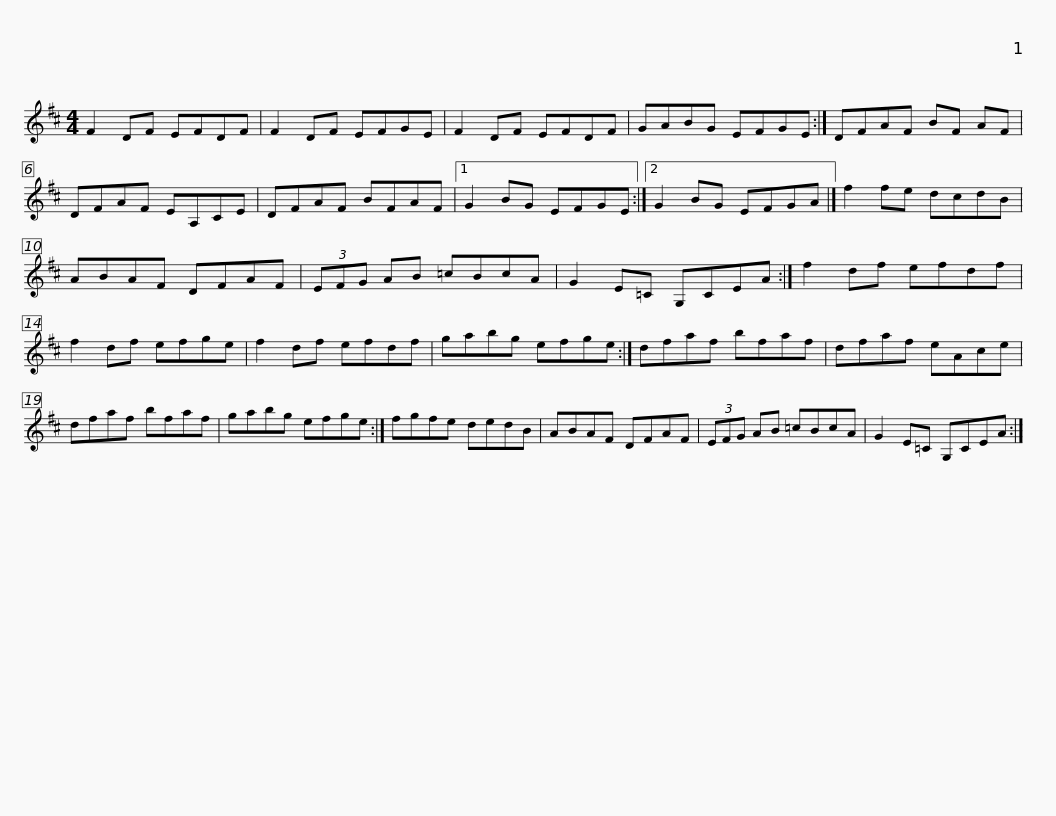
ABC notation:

X:1
L:1/8
M:4/4
I:linebreak $
K:D
V:1 treble
V:1
 F2 DF EFDF | F2 DF EFGE | F2 DF EFDF | GABG EFGE :| DFAF BF AF |$ %5
 DFAF EA,CE | DFAF BFAF |1 G2 BG EFGE :|2 G2 BG EFGA |] f2 fe dcdB |$ %10
 ABAF DFAF | (3EFG AB =cBcA | G2 E=C G,CEA :| f2 df efdf | f2 df efge |$ %15
 f2 df efdf | gabg efge :| dfaf bfaf | dfaf eAce | dfaf bfaf |$ %20
 gabg efge :| fgfe dedB | ABAF DFAF | (3EFG AB =cBcA | G2 E=C G,CEA :| %25
